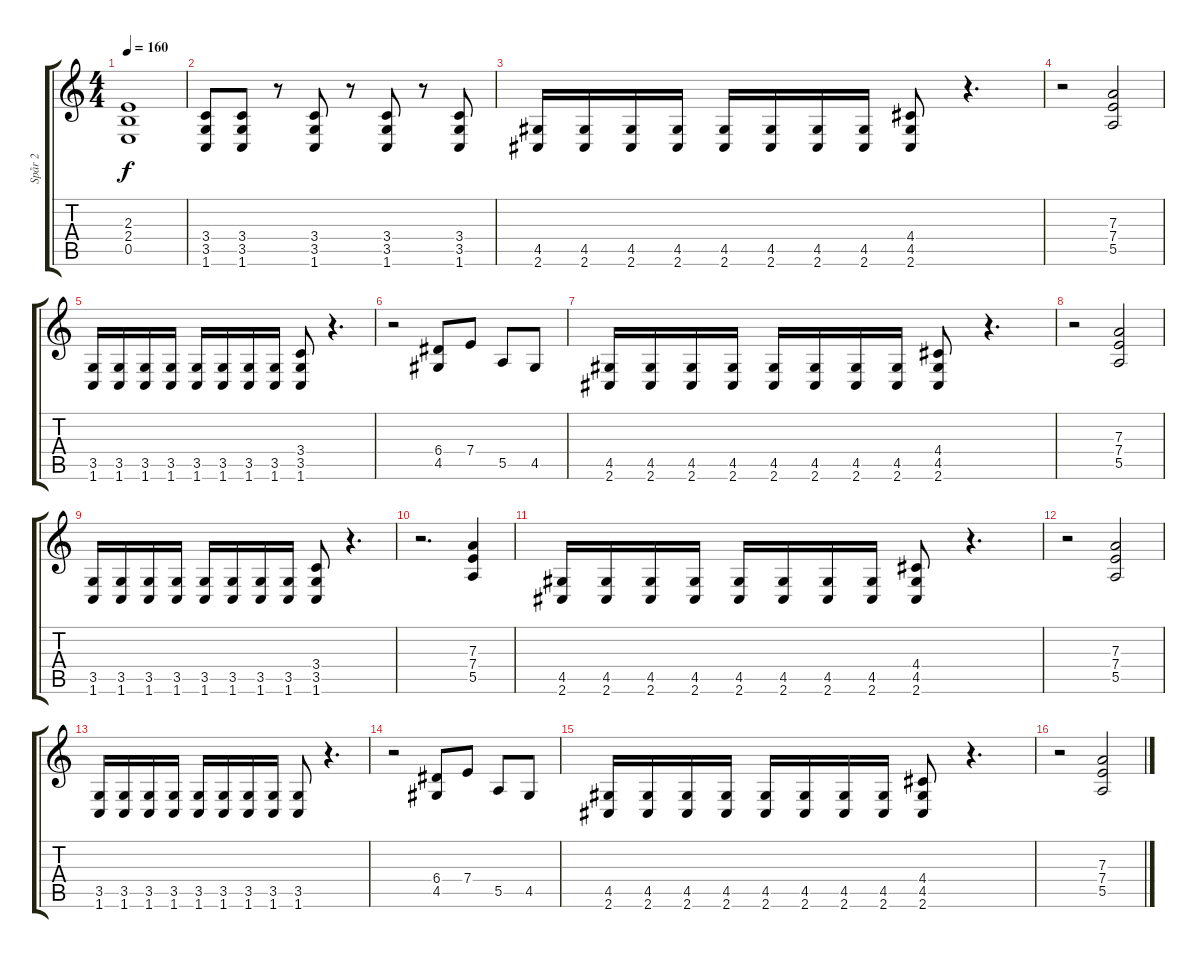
\track ("Spår 2" "Spår 2") {instrument distortionguitar}
\staff {score tabs}
\tuning (B3 Gb3 D3 A2 E2 B1) {hide}
\ts (4 4)
\tempo 160
\clef g2
\ks c
(2.3 2.4 0.5).1{dy f} |
(3.4 3.5 1.6).8 (3.4 3.5 1.6).8 r.8 (3.4 3.5 1.6).8 r.8 (3.4 3.5 1.6).8 r.8 (3.4 3.5 1.6).8 |
(4.5 2.6).16 (4.5 2.6).16 (4.5 2.6).16 (4.5 2.6).16 (4.5 2.6).16 (4.5 2.6).16 (4.5 2.6).16 (4.5 2.6).16 (4.4 4.5 2.6).8 r.4{d} |
r.2 (7.3 7.4 5.5).2 |
(3.5 1.6).16 (3.5 1.6).16 (3.5 1.6).16 (3.5 1.6).16 (3.5 1.6).16 (3.5 1.6).16 (3.5 1.6).16 (3.5 1.6).16 (3.4 3.5 1.6).8 r.4{d} |
r.2 (6.4 4.5).8 7.4.8 5.5.8 4.5.8 |
(4.5 2.6).16 (4.5 2.6).16 (4.5 2.6).16 (4.5 2.6).16 (4.5 2.6).16 (4.5 2.6).16 (4.5 2.6).16 (4.5 2.6).16 (4.4 4.5 2.6).8 r.4{d} |
r.2 (7.3 7.4 5.5).2 |
(3.5 1.6).16 (3.5 1.6).16 (3.5 1.6).16 (3.5 1.6).16 (3.5 1.6).16 (3.5 1.6).16 (3.5 1.6).16 (3.5 1.6).16 (3.4 3.5 1.6).8 r.4{d} |
r.2{d} (7.3 7.4 5.5).4 |
(4.5 2.6).16 (4.5 2.6).16 (4.5 2.6).16 (4.5 2.6).16 (4.5 2.6).16 (4.5 2.6).16 (4.5 2.6).16 (4.5 2.6).16 (4.4 4.5 2.6).8 r.4{d} |
r.2 (7.3 7.4 5.5).2 |
(3.5 1.6).16 (3.5 1.6).16 (3.5 1.6).16 (3.5 1.6).16 (3.5 1.6).16 (3.5 1.6).16 (3.5 1.6).16 (3.5 1.6).16 (3.5 1.6).8 r.4{d} |
r.2 (6.4 4.5).8 7.4.8 5.5.8 4.5.8 |
(4.5 2.6).16 (4.5 2.6).16 (4.5 2.6).16 (4.5 2.6).16 (4.5 2.6).16 (4.5 2.6).16 (4.5 2.6).16 (4.5 2.6).16 (4.4 4.5 2.6).8 r.4{d} |
r.2 (7.3 7.4 5.5).2
